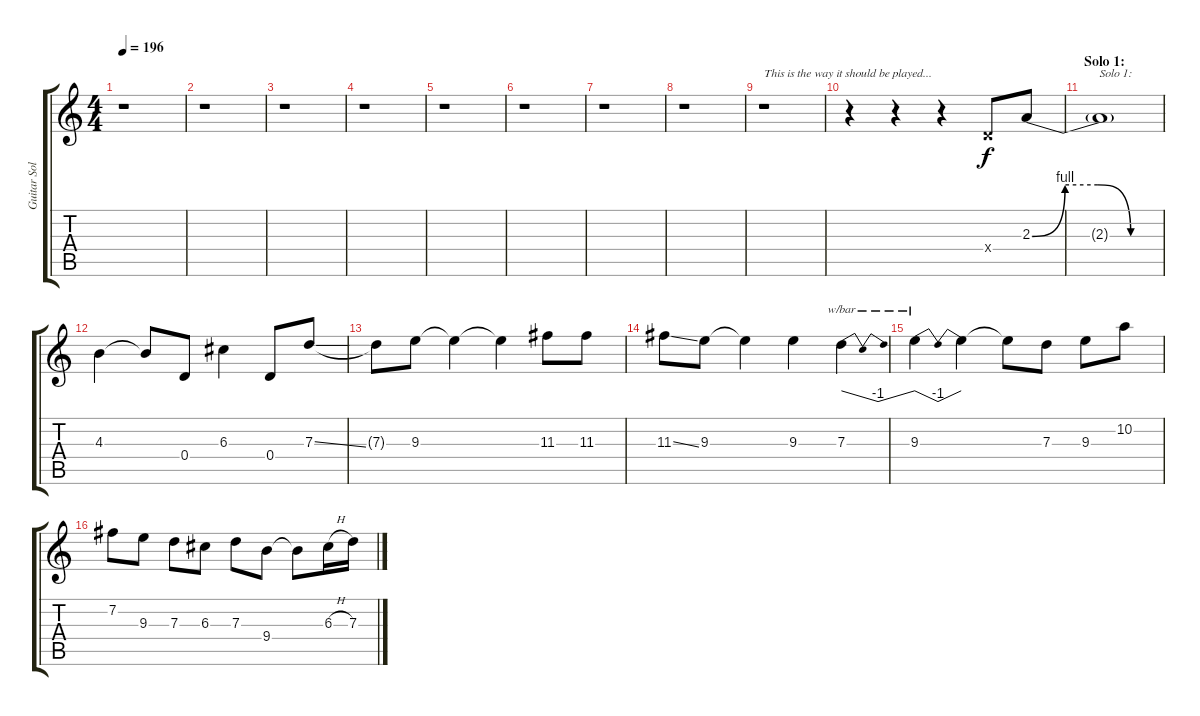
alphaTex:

\track ("Guitar Solo 1" "Guitar Sol") {instrument distortionguitar}
\staff {score tabs}
\tuning (E4 B3 G3 D3 A2 E2) {hide}
\ts (4 4)
\tempo 196
\clef g2
\ks c
r.1{dy f} |
r.1 |
r.1 |
r.1 |
r.1 |
r.1 |
r.1 |
r.1 |
r.1{txt "This is the way it should be played..."} |
r.4 r.4 r.4 0.4{x}.8 2.3{be (custom 0 0 15 4 30 4 45 0 60 0)}.8 |
\section ("" "Solo 1:")
2.3{t}.1{txt "Solo 1:"} |
4.3.4 4.3{t}.8 0.4.8 6.3.4 0.4.8 7.3{ss}.8 |
7.3{t}.8 9.3.8 9.3{t}.4 9.3{t}.4 11.3.8 11.3.8 |
11.3{ss}.8 9.3.8 9.3{t}.4 9.3.4 7.3.4{tbe (dip default 0 0 30 -4 60 0)} |
9.3.4{tbe (dip default 0 0 30 -4 60 0)} 9.3{t}.4 9.3{t}.8 7.3.8 9.3.8 10.2.8 |
7.2.8 9.3.8 7.3.8 6.3.8 7.3.8 9.4.8 9.4{t}.8 6.3{h}.16 7.3.16
